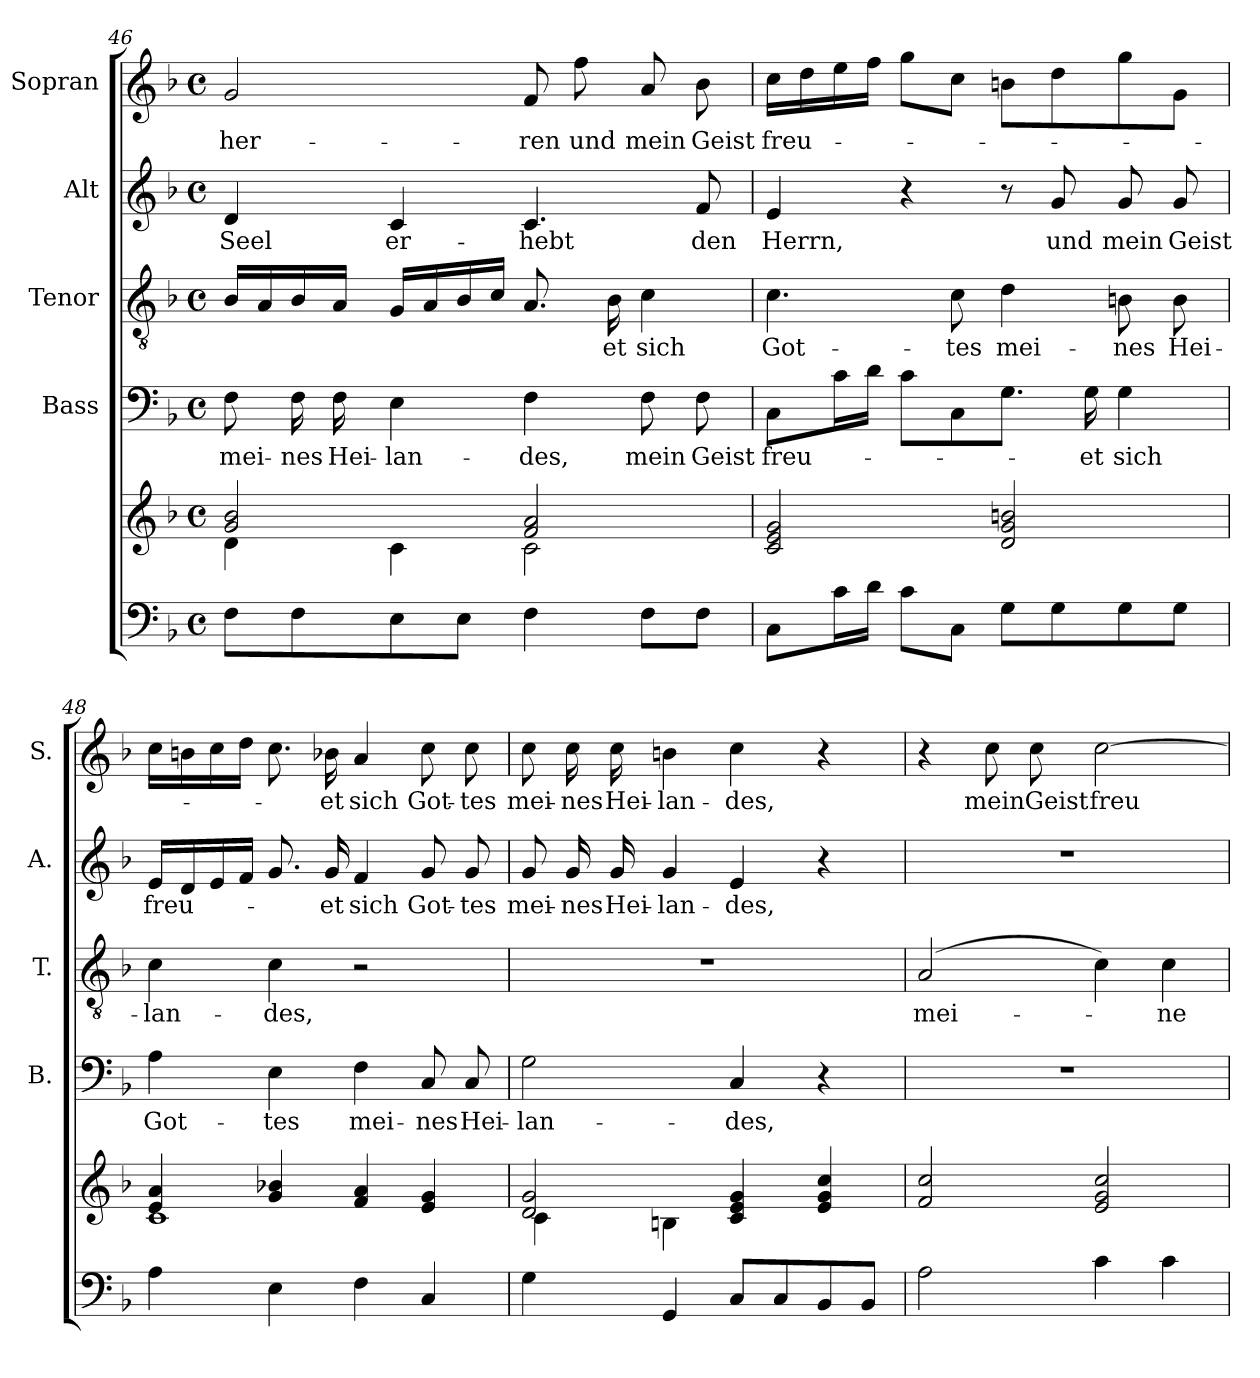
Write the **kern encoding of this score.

**kern	**kern	**kern	**text	**kern	**text	**kern	**text	**kern	**text
*part5	*part5	*part4	*part4	*part3	*part3	*part2	*part2	*part1	*part1
*staff6	*staff5	*staff4	*staff4	*staff3	*staff3	*staff2	*staff2	*staff1	*staff1
*	*	*I"Bass	*	*I"Tenor	*	*I"Alt	*	*I"Sopran	*
*	*	*I'B.	*	*I'T.	*	*I'A.	*	*I'S.	*
*clefF4	*clefG2	*clefF4	*	*clefGv2	*	*clefG2	*	*clefG2	*
*k[b-]	*k[b-]	*k[b-]	*	*k[b-]	*	*k[b-]	*	*k[b-]	*
*F:	*F:	*F:	*	*F:	*	*F:	*	*F:	*
*M4/4	*M4/4	*M4/4	*	*M4/4	*	*M4/4	*	*M4/4	*
*met(c)	*met(c)	*met(c)	*	*met(c)	*	*met(c)	*	*met(c)	*
=46	=46	=46	=46	=46	=46	=46	=46	=46	=46
*	*^	*	*	*	*	*	*	*	*
!	!	!	!	!LO:LY:b	!	!	!	!LO:LY:b	!	!LO:LY:b
8F\L	2g/ 2b-/	4d\	8F\	mei-	16B-/LL	.	4d/	Seel	2g/	her-
.	.	.	.	.	16A/	.	.	.	.	.
!	!	!	!	!LO:LY:b	!	!	!	!	!	!
8F\	.	.	16F\	-nes	16B-/	.	.	.	.	.
!	!	!	!	!LO:LY:b	!	!	!	!	!	!
.	.	.	16F\	Hei-	16A/JJ	.	.	.	.	.
!	!	!	!	!LO:LY:b	!	!	!	!LO:LY:b	!	!
8E\	.	4c\	4E\	-lan-	16G/LL	.	4c/	er-	.	.
.	.	.	.	.	16A/	.	.	.	.	.
8E\J	.	.	.	.	16B-/	.	.	.	.	.
.	.	.	.	.	16c/JJ	.	.	.	.	.
!	!	!	!	!LO:LY:b	!	!	!	!LO:LY:b	!	!LO:LY:b
4F\	2f/ 2a/	2c\	4F\	-des,	8.A/	.	4.c/	-hebt	8f/	-ren
!	!	!	!	!	!	!	!	!	!	!LO:LY:b
.	.	.	.	.	.	.	.	.	8ff\	und
!	!	!	!	!	!	!LO:LY:b	!	!	!	!
.	.	.	.	.	16B-\	-et	.	.	.	.
!	!	!	!	!LO:LY:b	!	!LO:LY:b	!	!	!	!LO:LY:b
8F\L	.	.	8F\	mein	4c\	sich	.	.	8a/	mein
!	!	!	!	!LO:LY:b	!	!	!	!LO:LY:b	!	!LO:LY:b
8F\J	.	.	8F\	Geist	.	.	8f/	den	8b-\	Geist
*	*v	*v	*	*	*	*	*	*	*	*
!!LO:LB:g=z
=47	=47	=47	=47	=47	=47	=47	=47	=47	=47
!	!	!	!LO:LY:b	!	!LO:LY:b	!	!LO:LY:b	!	!LO:LY:b
8C\L	2c/ 2e/ 2g/	8C\L	freu-	4.c\	Got-	4e/	Herrn,	16cc\LL	freu-
.	.	.	.	.	.	.	.	16dd\	.
16c\L	.	16c\L	.	.	.	.	.	16ee\	.
16d\JJ	.	16d\JJ	.	.	.	.	.	16ff\JJ	.
8c\L	.	8c\L	.	.	.	4r	.	8gg\L	.
!	!	!	!	!	!LO:LY:b	!	!	!	!
8C\J	.	8C\	.	8c\	-tes	.	.	8cc\J	.
!	!	!	!	!	!LO:LY:b	!	!	!	!
8G\L	2d/ 2g/ 2bn/	8.G\J	.	4d\	mei-	8r	.	8bn\L	.
!	!	!	!	!	!	!	!LO:LY:b	!	!
8G\	.	.	.	.	.	8g/	und	8dd\	.
!	!	!	!LO:LY:b	!	!	!	!	!	!
.	.	16G\	-et	.	.	.	.	.	.
!	!	!	!LO:LY:b	!	!LO:LY:b	!	!LO:LY:b	!	!
8G\	.	4G\	sich	8Bn\	-nes	8g/	mein	8gg\	.
!	!	!	!	!	!LO:LY:b	!	!LO:LY:b	!	!
8G\J	.	.	.	8B\	Hei-	8g/	Geist	8g\J	.
=48	=48	=48	=48	=48	=48	=48	=48	=48	=48
*	*^	*	*	*	*	*	*	*	*
!	!	!	!	!LO:LY:b	!	!LO:LY:b	!	!LO:LY:b	!	!
4A\	4e/ 4a/	1c	4A\	Got-	4c\	-lan-	16e/LL	freu-	16cc\LL	.
.	.	.	.	.	.	.	16d/	.	16bn\	.
.	.	.	.	.	.	.	16e/	.	16cc\	.
.	.	.	.	.	.	.	16f/JJ	.	16dd\JJ	.
!	!	!	!	!LO:LY:b	!	!LO:LY:b	!	!	!	!
4E\	4g/ 4b-X/	.	4E\	-tes	4c\	-des,	8.g/	.	8.cc\	.
!	!	!	!	!	!	!	!	!LO:LY:b	!	!LO:LY:b
.	.	.	.	.	.	.	16g/	-et	16b-X\	-et
!	!	!	!	!LO:LY:b	!	!	!	!LO:LY:b	!	!LO:LY:b
4F\	4f/ 4a/	.	4F\	mei-	2r	.	4f/	sich	4a/	sich
!	!	!	!	!LO:LY:b	!	!	!	!LO:LY:b	!	!LO:LY:b
4C/	4e/ 4g/	.	8C/	-nes	.	.	8g/	Got-	8cc\	Got-
!	!	!	!	!LO:LY:b	!	!	!	!LO:LY:b	!	!LO:LY:b
.	.	.	8C/	Hei-	.	.	8g/	-tes	8cc\	-tes
=49	=49	=49	=49	=49	=49	=49	=49	=49	=49	=49
!	!	!	!	!LO:LY:b	!	!	!	!LO:LY:b	!	!LO:LY:b
4G\	2d/ 2g/	4c\	2G\	-lan-	1r	.	8g/	mei-	8cc\	mei-
!	!	!	!	!	!	!	!	!LO:LY:b	!	!LO:LY:b
.	.	.	.	.	.	.	16g/	-nes	16cc\	-nes
!	!	!	!	!	!	!	!	!LO:LY:b	!	!LO:LY:b
.	.	.	.	.	.	.	16g/	Hei-	16cc\	Hei-
!	!	!	!	!	!	!	!	!LO:LY:b	!	!LO:LY:b
4GG/	.	4Bn\	.	.	.	.	4g/	-lan-	4bn\	-lan-
!	!	!	!	!LO:LY:b	!	!	!	!LO:LY:b	!	!LO:LY:b
8C/L	4c/ 4e/ 4g/	2ryy	4C/	-des,	.	.	4e/	-des,	4cc\	-des,
8C/	.	.	.	.	.	.	.	.	.	.
8BB-/	4e/ 4g/ 4cc/	.	4r	.	.	.	4r	.	4r	.
8BB-/J	.	.	.	.	.	.	.	.	.	.
*	*v	*v	*	*	*	*	*	*	*	*
!!LO:PB:g=z
=50	=50	=50	=50	=50	=50	=50	=50	=50	=50
!	!	!	!	!	!LO:LY:b	!	!	!	!
2A\	2f/ 2cc/	1r	.	(2A/	mei-	1r	.	4r	.
!	!	!	!	!	!	!	!	!	!LO:LY:b
.	.	.	.	.	.	.	.	8cc\	mein
!	!	!	!	!	!	!	!	!	!LO:LY:b
.	.	.	.	.	.	.	.	8cc\	Geist
!	!	!	!	!	!	!	!	!	!LO:LY:b
4c\	2e/ 2g/ 2cc/	.	.	4c\)	.	.	.	[2cc\	freu-
!	!	!	!	!	!LO:LY:b	!	!	!	!
4c\	.	.	.	4c\	-ne	.	.	.	.
=	=	=	=	=	=	=	=	=	=
*-	*-	*-	*-	*-	*-	*-	*-	*-	*-
